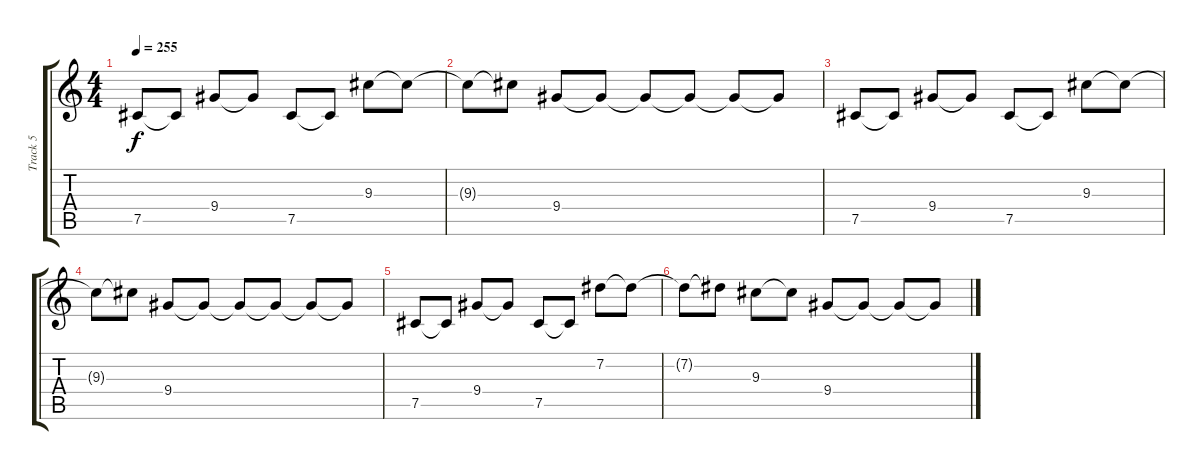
\track ("Track 5" "Track 5") {instrument electricguitarclean}
\staff {score tabs}
\tuning (Db4 Ab3 E3 B2 Gb2 Db2) {hide}
\ts (4 4)
\tempo 255
\clef g2
\ks c
7.5.8{dy f} 7.5{t}.8 9.4.8 9.4{t}.8 7.5.8 7.5{t}.8 9.3.8 9.3{t}.8 |
9.3{t}.8 9.3{t}.8 9.4.8 9.4{t}.8 9.4{t}.8 9.4{t}.8 9.4{t}.8 9.4{t}.8 |
7.5.8 7.5{t}.8 9.4.8 9.4{t}.8 7.5.8 7.5{t}.8 9.3.8 9.3{t}.8 |
9.3{t}.8 9.3{t}.8 9.4.8 9.4{t}.8 9.4{t}.8 9.4{t}.8 9.4{t}.8 9.4{t}.8 |
7.5.8 7.5{t}.8 9.4.8 9.4{t}.8 7.5.8 7.5{t}.8 7.2.8 7.2{t}.8 |
7.2{t}.8 7.2{t}.8 9.3.8 9.3{t}.8 9.4.8 9.4{t}.8 9.4{t}.8 9.4{t}.8
